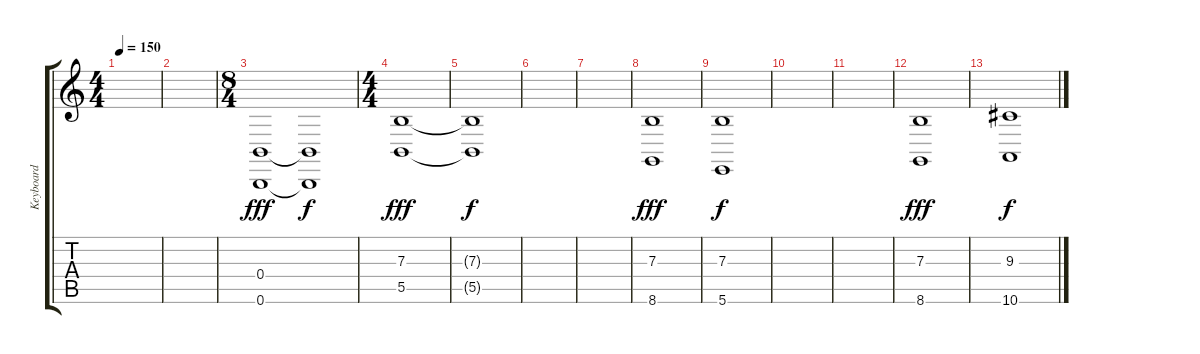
\track ("Keyboard" "Keyboard") {instrument stringensemble1}
\staff {score tabs}
\tuning (Db4 Ab3 E3 B2 Gb2 B1) {hide}
\ts (4 4)
\tempo 150
\clef g2
\ks c
|
|
\ts (8 4)
(0.4 0.6).1{dy fff} (0.4{t} 0.6{t}).1{dy f} |
\ts (4 4)
(7.3 5.5).1{dy fff} |
(7.3{t} 5.5{t}).1{dy f} |
|
|
(7.3 8.6).1{dy fff} |
(7.3 5.6).1{dy f} |
|
|
(7.3 8.6).1{dy fff} |
(9.3 10.6).1{dy f}
